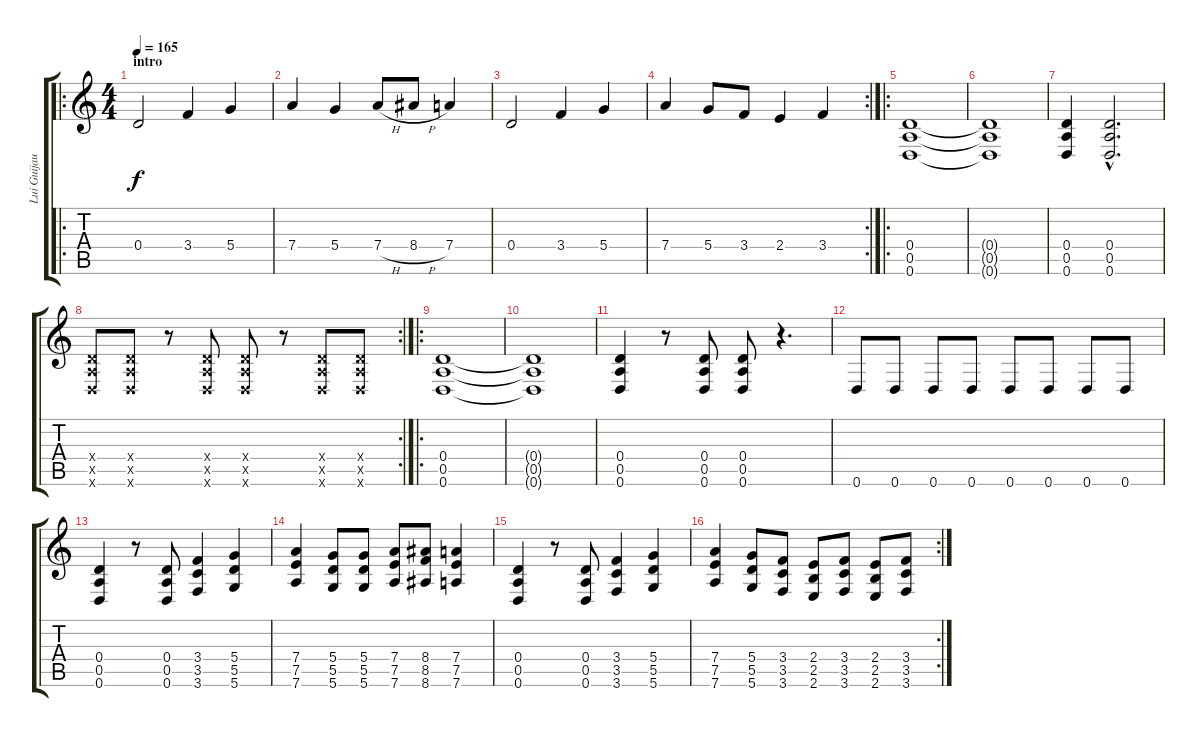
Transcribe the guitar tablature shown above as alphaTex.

\track ("Lui Guijaune" "Lui Guijau") {instrument distortionguitar}
\staff {score tabs}
\tuning (E4 B3 G3 D3 A2 D2) {hide}
\ro
\ts (4 4)
\section ("" "intro")
\tempo 165
\clef g2
\ks c
0.4.2{dy f instrument acousticguitarnylon} 3.4.4 5.4.4 |
7.4.4 5.4.4 7.4{h}.8 8.4{h}.8 7.4.4 |
0.4.2 3.4.4 5.4.4 |
\rc 2
7.4.4 5.4.8 3.4.8 2.4.4 3.4.4 |
\ro
(0.4 0.5 0.6).1{instrument distortionguitar} |
(0.4{t} 0.5{t} 0.6{t}).1 |
(0.4 0.5 0.6).4 (0.4{hac} 0.5{hac} 0.6{hac}).2{d} |
\rc 2
(0.4{x} 0.5{x} 0.6{x}).8 (0.4{x} 0.5{x} 0.6{x}).8 r.8 (0.4{x} 0.5{x} 0.6{x}).8 (0.4{x} 0.5{x} 0.6{x}).8 r.8 (0.4{x} 0.5{x} 0.6{x}).8 (0.4{x} 0.5{x} 0.6{x}).8 |
\ro
(0.4 0.5 0.6).1{instrument distortionguitar} |
(0.4{t} 0.5{t} 0.6{t}).1 |
(0.4 0.5 0.6).4 r.8 (0.4 0.5 0.6).8 (0.4 0.5 0.6).8 r.4{d} |
0.6.8 0.6.8 0.6.8 0.6.8 0.6.8 0.6.8 0.6.8 0.6.8 |
(0.4 0.5 0.6).4 r.8 (0.4 0.5 0.6).8{instrument distortionguitar} (3.4 3.5 3.6).4 (5.4 5.5 5.6).4 |
(7.4 7.5 7.6).4 (5.4 5.5 5.6).8 (5.4 5.5 5.6).8 (7.4 7.5 7.6).8 (8.4 8.5 8.6).8 (7.4 7.5 7.6).4 |
(0.4 0.5 0.6).4 r.8 (0.4 0.5 0.6).8 (3.4 3.5 3.6).4 (5.4 5.5 5.6).4 |
\rc 2
(7.4 7.5 7.6).4 (5.4 5.5 5.6).8 (3.4 3.5 3.6).8 (2.4 2.5 2.6).8 (3.4 3.5 3.6).8 (2.4 2.5 2.6).8 (3.4 3.5 3.6).8
